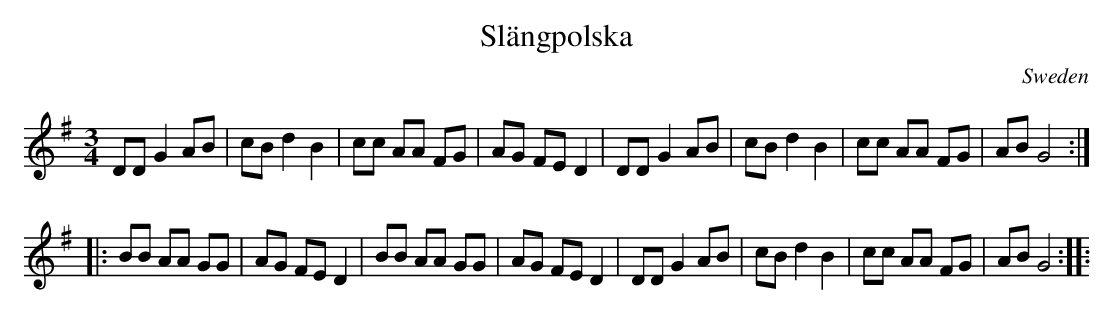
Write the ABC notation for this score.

X:1
T:Slängpolska
O:Sweden
M:3/4
K:G
DD G2 AB| cB d2 B2| cc AA FG| AG FE D2|\
DD G2 AB| cB d2 B2| cc AA FG| AB G4:|
|:BB AA GG| AG FE D2| BB AA GG| AG FE D2|\
DD G2 AB| cB d2 B2| cc AA FG| AB G4:|
|:
